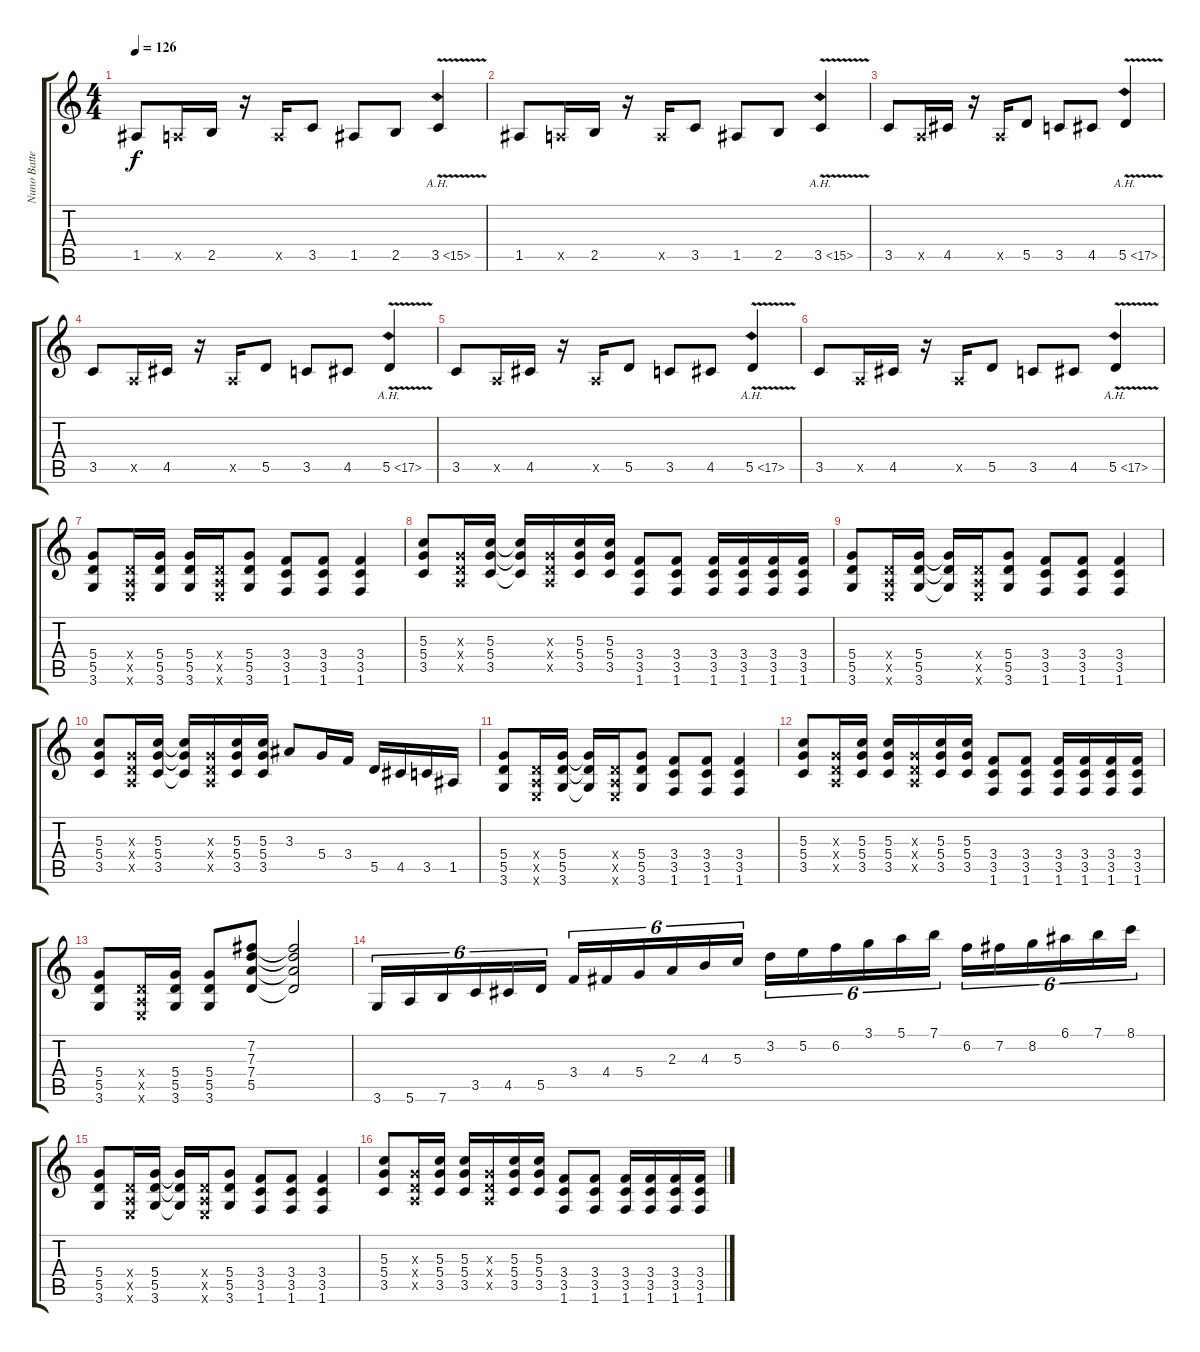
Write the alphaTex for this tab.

\track ("Nuno Battencourt" "Nuno Batte") {instrument distortionguitar}
\staff {score tabs}
\tuning (E4 B3 G3 D3 A2 E2) {hide}
\ts (4 4)
\tempo 126
\clef g2
\ks c
1.5.8{dy f} 0.5{x}.16 2.5.16 r.16 0.5{x}.16 3.5.8 1.5.8 2.5.8 3.5{ah 12 v}.4 |
1.5.8 0.5{x}.16 2.5.16 r.16 0.5{x}.16 3.5.8 1.5.8 2.5.8 3.5{ah 12 v}.4 |
3.5.8 0.5{x}.16 4.5.16 r.16 0.5{x}.16 5.5.8 3.5.8 4.5.8 5.5{ah 12 v}.4 |
3.5.8 0.5{x}.16 4.5.16 r.16 0.5{x}.16 5.5.8 3.5.8 4.5.8 5.5{ah 12 v}.4 |
3.5.8 0.5{x}.16 4.5.16 r.16 0.5{x}.16 5.5.8 3.5.8 4.5.8 5.5{ah 12 v}.4 |
3.5.8 0.5{x}.16 4.5.16 r.16 0.5{x}.16 5.5.8 3.5.8 4.5.8 5.5{ah 12 v}.4 |
(5.4 5.5 3.6).8 (0.4{x} 0.5{x} 0.6{x}).16 (5.4 5.5 3.6).16 (5.4 5.5 3.6).16 (0.4{x} 0.5{x} 0.6{x}).16 (5.4 5.5 3.6).8 (3.4 3.5 1.6).8 (3.4 3.5 1.6).8 (3.4 3.5 1.6).4 |
(5.3 5.4 3.5).8 (0.3{x} 0.4{x} 0.5{x}).16 (5.3 5.4 3.5).16 (5.3{t} 5.4{t} 3.5{t}).16 (0.3{x} 0.4{x} 0.5{x}).16 (5.3 5.4 3.5).16 (5.3 5.4 3.5).16 (3.4 3.5 1.6).8 (3.4 3.5 1.6).8 (3.4 3.5 1.6).16 (3.4 3.5 1.6).16 (3.4 3.5 1.6).16 (3.4 3.5 1.6).16 |
(5.4 5.5 3.6).8 (0.4{x} 0.5{x} 0.6{x}).16 (5.4 5.5 3.6).16 (5.4{t} 5.5{t} 3.6{t}).16 (0.4{x} 0.5{x} 0.6{x}).16 (5.4 5.5 3.6).8 (3.4 3.5 1.6).8 (3.4 3.5 1.6).8 (3.4 3.5 1.6).4 |
(5.3 5.4 3.5).8 (0.3{x} 0.4{x} 0.5{x}).16 (5.3 5.4 3.5).16 (5.3{t} 5.4{t} 3.5{t}).16 (0.3{x} 0.4{x} 0.5{x}).16 (5.3 5.4 3.5).16 (5.3 5.4 3.5).16 3.3.8 5.4.16 3.4.16 5.5.16 4.5.16 3.5.16 1.5.16 |
(5.4 5.5 3.6).8 (0.4{x} 0.5{x} 0.6{x}).16 (5.4 5.5 3.6).16 (5.4{t} 5.5{t} 3.6{t}).16 (0.4{x} 0.5{x} 0.6{x}).16 (5.4 5.5 3.6).8 (3.4 3.5 1.6).8 (3.4 3.5 1.6).8 (3.4 3.5 1.6).4 |
(5.3 5.4 3.5).8 (0.3{x} 0.4{x} 0.5{x}).16 (5.3 5.4 3.5).16 (5.3 5.4 3.5).16 (0.3{x} 0.4{x} 0.5{x}).16 (5.3 5.4 3.5).16 (5.3 5.4 3.5).16 (3.4 3.5 1.6).8 (3.4 3.5 1.6).8 (3.4 3.5 1.6).16 (3.4 3.5 1.6).16 (3.4 3.5 1.6).16 (3.4 3.5 1.6).16 |
(5.4 5.5 3.6).8 (0.4{x} 0.5{x} 0.6{x}).16 (5.4 5.5 3.6).16 (5.4 5.5 3.6).8 (7.2 7.3 7.4 5.5).8 (7.2{t} 7.3{t} 7.4{t} 5.5{t}).2 |
3.6.16{tu (6 4)} 5.6.16{tu (6 4)} 7.6.16{tu (6 4)} 3.5.16{tu (6 4)} 4.5.16{tu (6 4)} 5.5.16{tu (6 4)} 3.4.16{tu (6 4)} 4.4.16{tu (6 4)} 5.4.16{tu (6 4)} 2.3.16{tu (6 4)} 4.3.16{tu (6 4)} 5.3.16{tu (6 4)} 3.2.16{tu (6 4)} 5.2.16{tu (6 4)} 6.2.16{tu (6 4)} 3.1.16{tu (6 4)} 5.1.16{tu (6 4)} 7.1.16{tu (6 4)} 6.2.16{tu (6 4)} 7.2.16{tu (6 4)} 8.2.16{tu (6 4)} 6.1.16{tu (6 4)} 7.1.16{tu (6 4)} 8.1.16{tu (6 4)} |
(5.4 5.5 3.6).8 (0.4{x} 0.5{x} 0.6{x}).16 (5.4 5.5 3.6).16 (5.4{t} 5.5{t} 3.6{t}).16 (0.4{x} 0.5{x} 0.6{x}).16 (5.4 5.5 3.6).8 (3.4 3.5 1.6).8 (3.4 3.5 1.6).8 (3.4 3.5 1.6).4 |
(5.3 5.4 3.5).8 (0.3{x} 0.4{x} 0.5{x}).16 (5.3 5.4 3.5).16 (5.3 5.4 3.5).16 (0.3{x} 0.4{x} 0.5{x}).16 (5.3 5.4 3.5).16 (5.3 5.4 3.5).16 (3.4 3.5 1.6).8 (3.4 3.5 1.6).8 (3.4 3.5 1.6).16 (3.4 3.5 1.6).16 (3.4 3.5 1.6).16 (3.4 3.5 1.6).16
